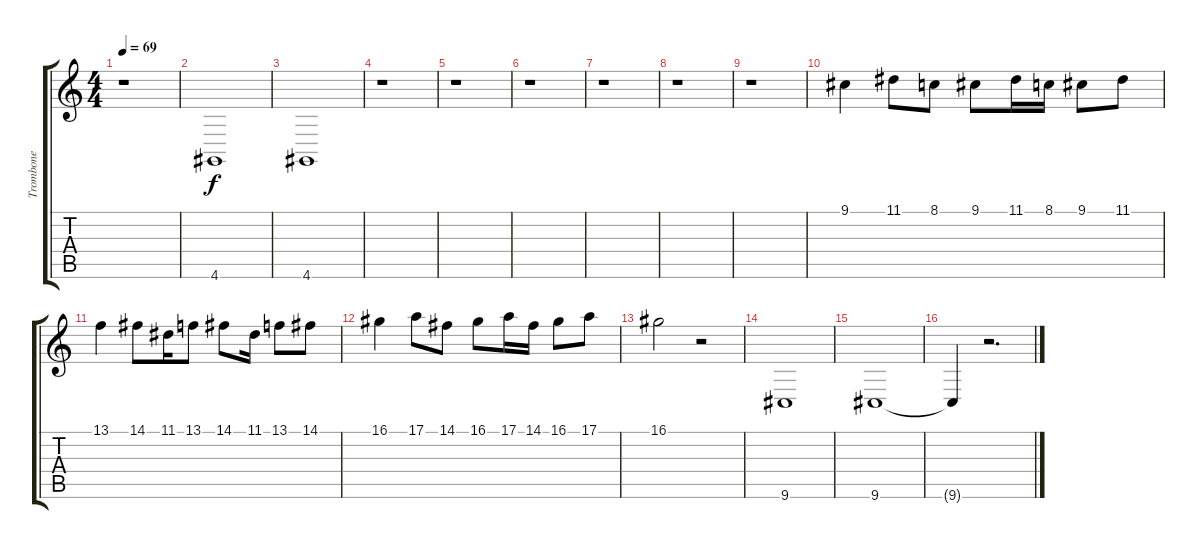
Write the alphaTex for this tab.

\track ("Trombone" "Trombone") {instrument trombone}
\staff {score tabs}
\tuning (E4 B3 G3 D3 A2 E2) {hide}
\ts (4 4)
\tempo 69
\clef g2
\ks c
r.1{dy f instrument trombone} |
4.6.1 |
4.6.1 |
r.1 |
r.1 |
r.1 |
r.1 |
r.1 |
r.1 |
9.1.4 11.1.8 8.1.8 9.1.8 11.1.16 8.1.16 9.1.8 11.1.8 |
13.1.4 14.1.8 11.1.16 13.1.8 14.1.8 11.1.16 13.1.8 14.1.8 |
16.1.4 17.1.8 14.1.8 16.1.8 17.1.16 14.1.16 16.1.8 17.1.8 |
16.1.2 r.2 |
9.6.1 |
9.6.1 |
9.6{t}.4 r.2{d}
